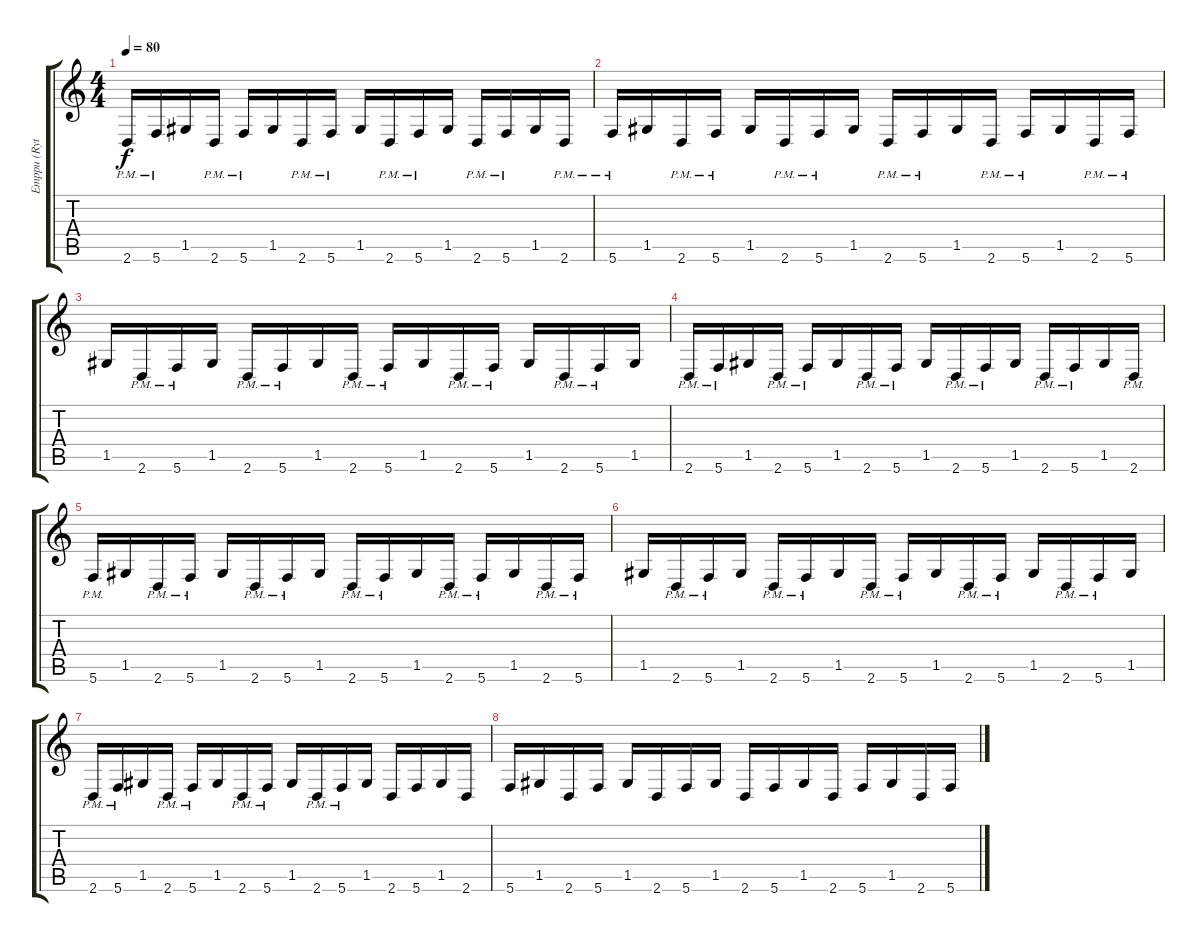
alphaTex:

\track ("Emppu (Rythmique)" "Emppu (Ryt") {instrument distortionguitar}
\staff {score tabs}
\tuning (D4 A3 F3 C3 G2 C2) {hide}
\ts (4 4)
\tempo 80
\clef g2
\ks c
2.6{pm}.16{dy f} 5.6{pm}.16 1.5.16 2.6{pm}.16 5.6{pm}.16 1.5.16 2.6{pm}.16 5.6{pm}.16 1.5.16 2.6{pm}.16 5.6{pm}.16 1.5.16 2.6{pm}.16 5.6{pm}.16 1.5.16 2.6{pm}.16 |
5.6{pm}.16 1.5.16 2.6{pm}.16 5.6{pm}.16 1.5.16 2.6{pm}.16 5.6{pm}.16 1.5.16 2.6{pm}.16 5.6{pm}.16 1.5.16 2.6{pm}.16 5.6{pm}.16 1.5.16 2.6{pm}.16 5.6{pm}.16 |
1.5.16 2.6{pm}.16 5.6{pm}.16 1.5.16 2.6{pm}.16 5.6{pm}.16 1.5.16 2.6{pm}.16 5.6{pm}.16 1.5.16 2.6{pm}.16 5.6{pm}.16 1.5.16 2.6{pm}.16 5.6{pm}.16 1.5.16 |
2.6{pm}.16 5.6{pm}.16 1.5.16 2.6{pm}.16 5.6{pm}.16 1.5.16 2.6{pm}.16 5.6{pm}.16 1.5.16 2.6{pm}.16 5.6{pm}.16 1.5.16 2.6{pm}.16 5.6{pm}.16 1.5.16 2.6{pm}.16 |
5.6{pm}.16 1.5.16 2.6{pm}.16 5.6{pm}.16 1.5.16 2.6{pm}.16 5.6{pm}.16 1.5.16 2.6{pm}.16 5.6{pm}.16 1.5.16 2.6{pm}.16 5.6{pm}.16 1.5.16 2.6{pm}.16 5.6{pm}.16 |
1.5.16 2.6{pm}.16 5.6{pm}.16 1.5.16 2.6{pm}.16 5.6{pm}.16 1.5.16 2.6{pm}.16 5.6{pm}.16 1.5.16 2.6{pm}.16 5.6{pm}.16 1.5.16 2.6{pm}.16 5.6{pm}.16 1.5.16 |
2.6{pm}.16 5.6{pm}.16 1.5.16 2.6{pm}.16 5.6{pm}.16 1.5.16 2.6{pm}.16 5.6{pm}.16 1.5.16 2.6{pm}.16 5.6{pm}.16 1.5.16 2.6.16 5.6.16 1.5.16 2.6.16 |
5.6.16 1.5.16 2.6.16 5.6.16 1.5.16 2.6.16 5.6.16 1.5.16 2.6.16 5.6.16 1.5.16 2.6.16 5.6.16 1.5.16 2.6.16 5.6.16
